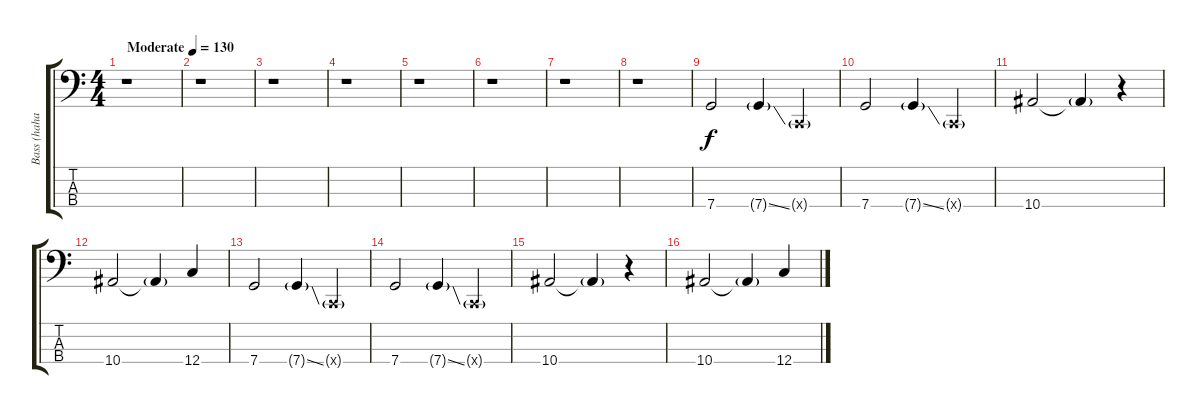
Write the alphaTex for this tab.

\track ("Bass (haha)" "Bass (haha") {instrument electricbasspick}
\staff {score tabs}
\tuning (G2 C2 G1 C1) {hide}
\ts (4 4)
\tempo (130 "Moderate")
\clef f4
\ks c
r.1{dy f instrument electricbasspick} |
r.1 |
r.1 |
r.1 |
r.1 |
r.1 |
r.1 |
r.1 |
7.4.2 7.4{ss g}.4 0.4{g x}.4 |
7.4.2 7.4{ss g}.4 0.4{g x}.4 |
10.4.2 10.4{g t}.4 r.4 |
10.4.2 10.4{g t}.4 12.4.4 |
7.4.2 7.4{ss g}.4 0.4{g x}.4 |
7.4.2 7.4{ss g}.4 0.4{g x}.4 |
10.4.2 10.4{g t}.4 r.4 |
10.4.2 10.4{g t}.4 12.4.4
